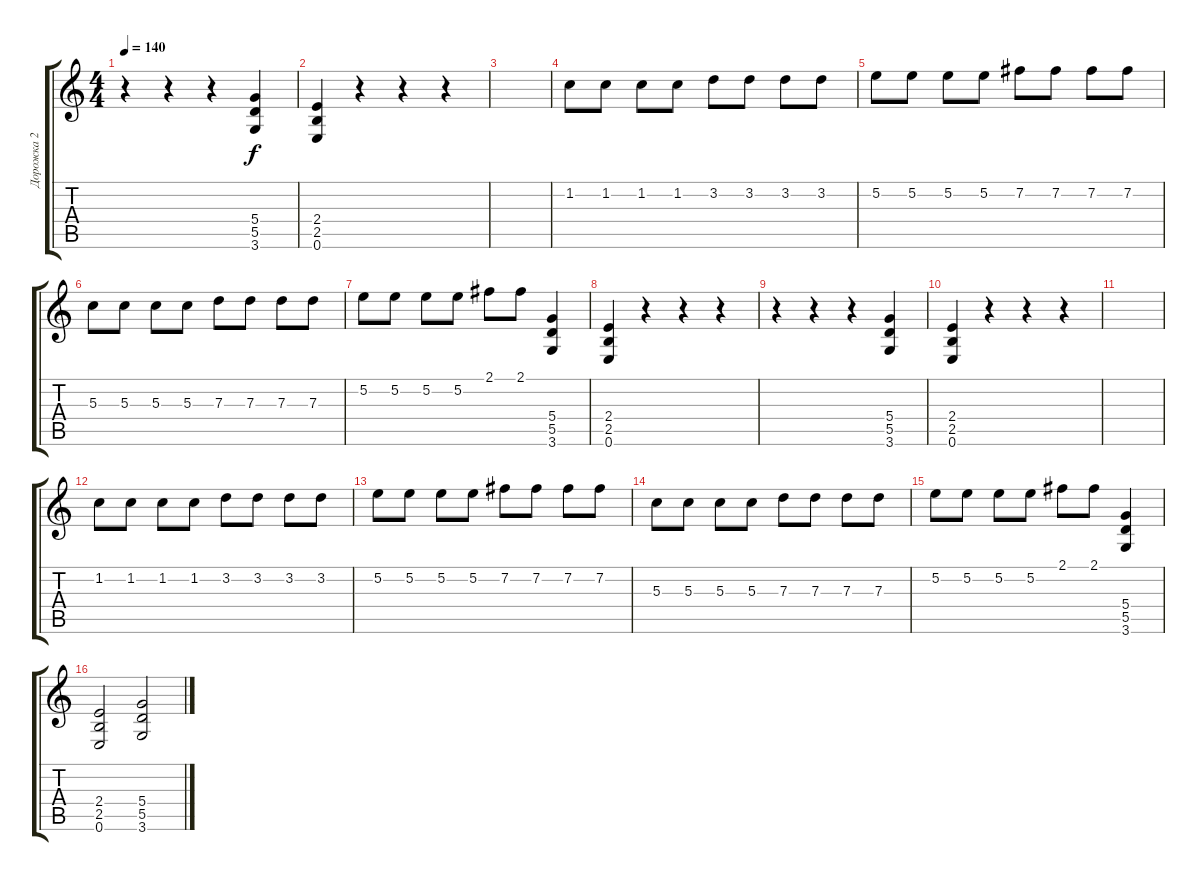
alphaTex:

\track ("Дорожка 2" "Дорожка 2") {instrument distortionguitar}
\staff {score tabs}
\tuning (E4 B3 G3 D3 A2 E2) {hide}
\ts (4 4)
\tempo 140
\clef g2
\ks c
r.4{dy f} r.4 r.4 (5.4 5.5 3.6).4 |
(2.4 2.5 0.6).4 r.4 r.4 r.4 |
|
1.2.8 1.2.8 1.2.8 1.2.8 3.2.8 3.2.8 3.2.8 3.2.8 |
5.2.8 5.2.8 5.2.8 5.2.8 7.2.8 7.2.8 7.2.8 7.2.8 |
5.3.8 5.3.8 5.3.8 5.3.8 7.3.8 7.3.8 7.3.8 7.3.8 |
5.2.8 5.2.8 5.2.8 5.2.8 2.1.8 2.1.8 (5.4 5.5 3.6).4 |
(2.4 2.5 0.6).4 r.4 r.4 r.4 |
r.4 r.4 r.4 (5.4 5.5 3.6).4 |
(2.4 2.5 0.6).4 r.4 r.4 r.4 |
|
1.2.8 1.2.8 1.2.8 1.2.8 3.2.8 3.2.8 3.2.8 3.2.8 |
5.2.8 5.2.8 5.2.8 5.2.8 7.2.8 7.2.8 7.2.8 7.2.8 |
5.3.8 5.3.8 5.3.8 5.3.8 7.3.8 7.3.8 7.3.8 7.3.8 |
5.2.8 5.2.8 5.2.8 5.2.8 2.1.8 2.1.8 (5.4 5.5 3.6).4 |
(2.4 2.5 0.6).2 (5.4 5.5 3.6).2
